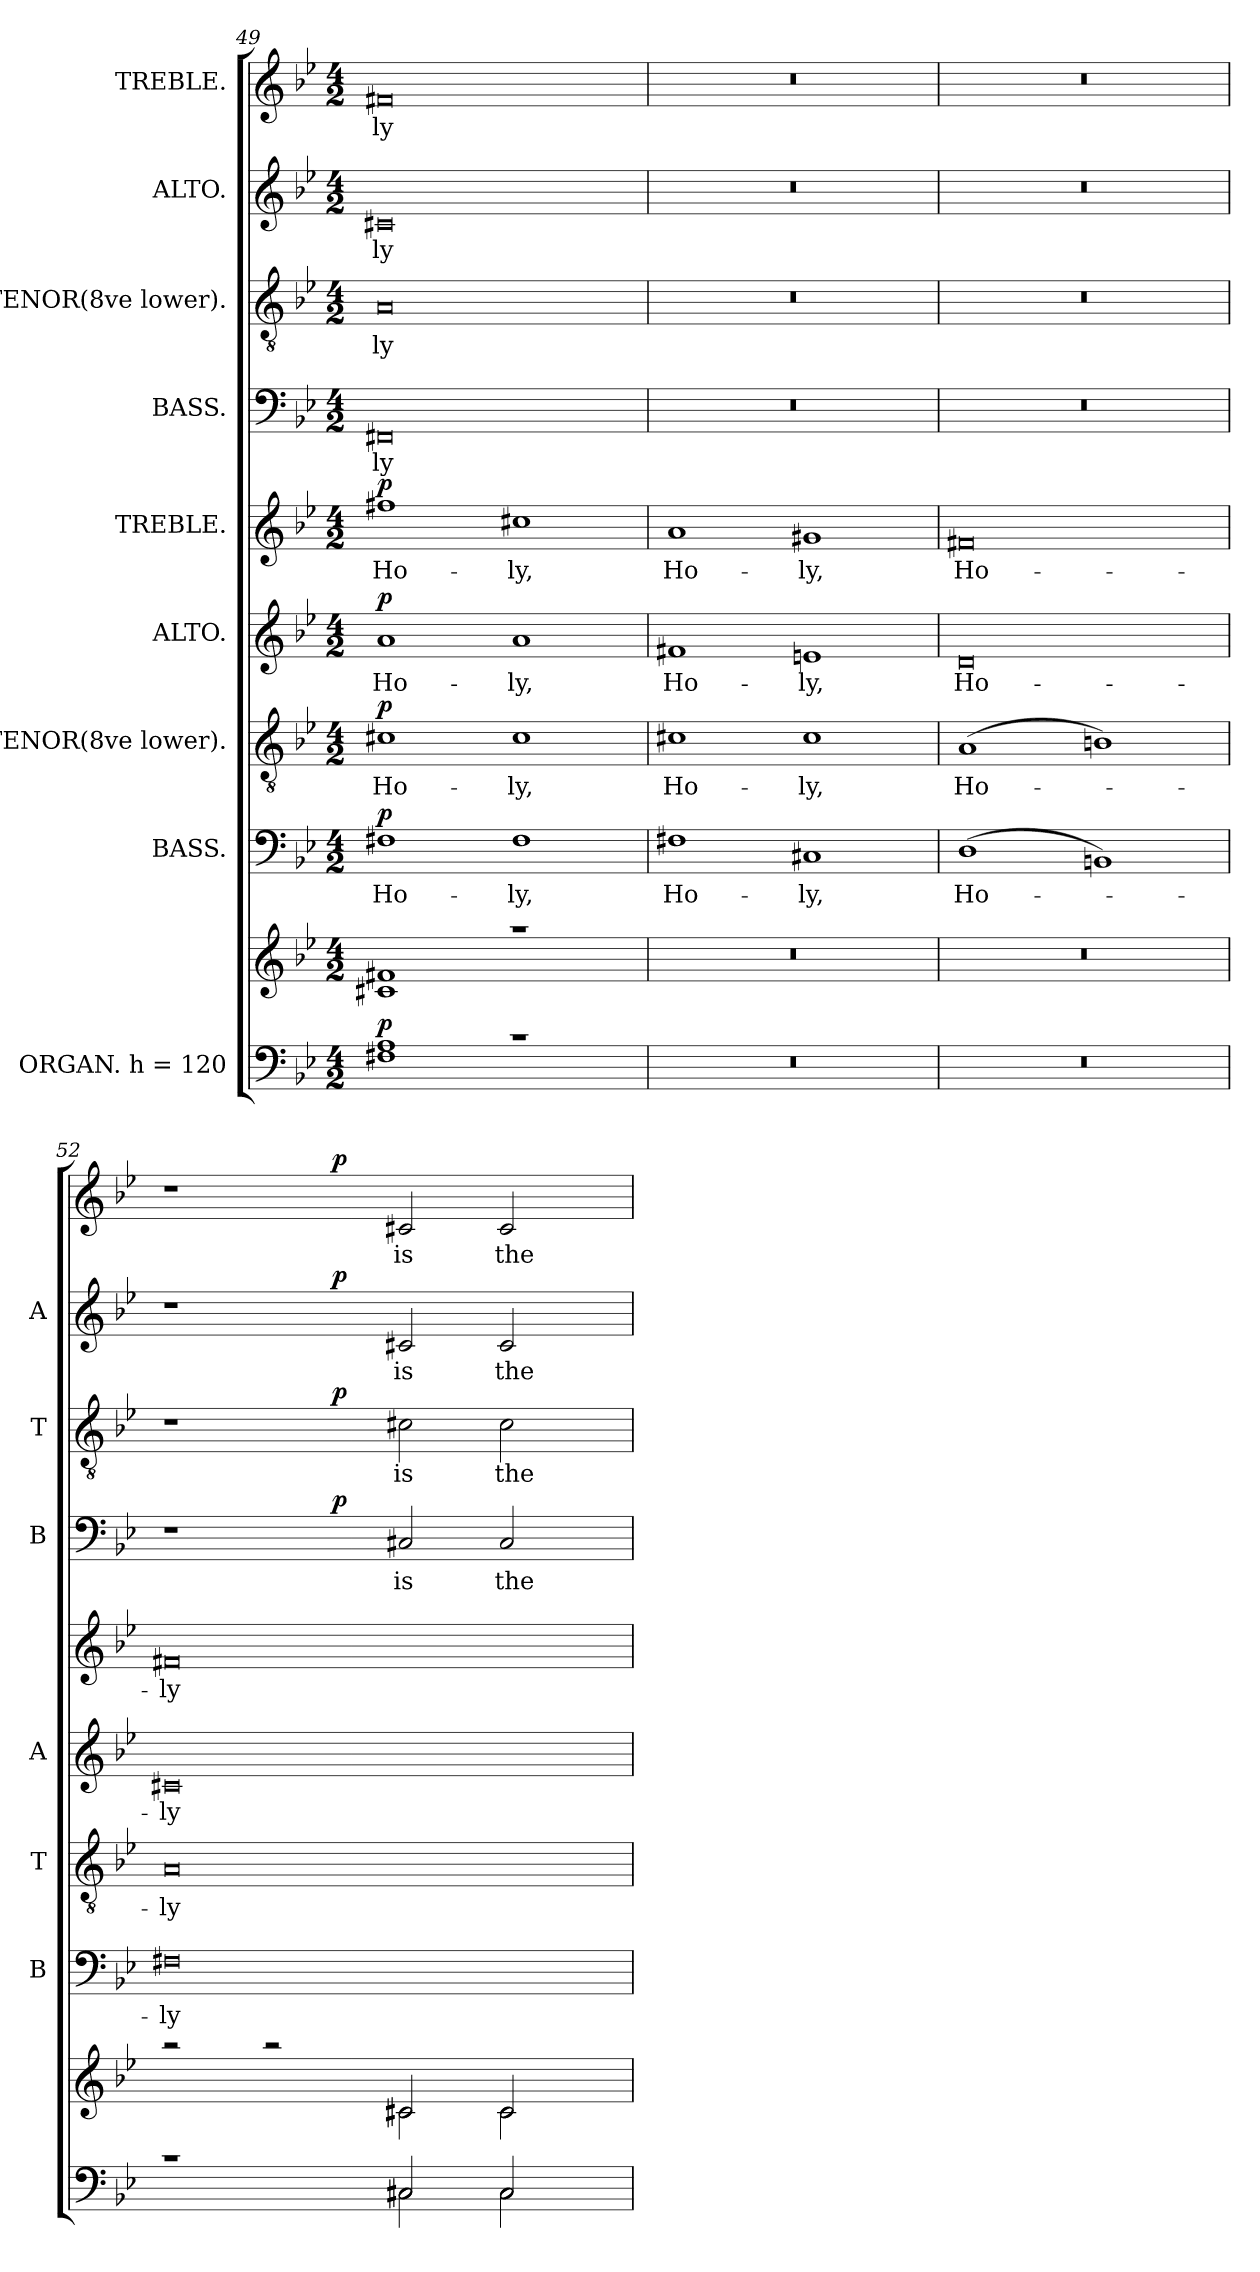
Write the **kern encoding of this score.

**kern	**kern	**dynam	**kern	**text	**dynam	**kern	**text	**dynam	**kern	**text	**dynam	**kern	**text	**dynam	**kern	**text	**dynam	**kern	**text	**dynam	**kern	**text	**dynam	**kern	**text	**dynam
*part9	*part9	*part9	*part8	*part8	*part8	*part7	*part7	*part7	*part6	*part6	*part6	*part5	*part5	*part5	*part4	*part4	*part4	*part3	*part3	*part3	*part2	*part2	*part2	*part1	*part1	*part1
*staff10	*staff9	*staff9/10	*staff8	*staff8	*staff8	*staff7	*staff7	*staff7	*staff6	*staff6	*staff6	*staff5	*staff5	*staff5	*staff4	*staff4	*staff4	*staff3	*staff3	*staff3	*staff2	*staff2	*staff2	*staff1	*staff1	*staff1
*I"ORGAN.  h = 120	*	*	*I"BASS.	*	*	*I"TENOR(8ve lower).	*	*	*I"ALTO.	*	*	*I"TREBLE.	*	*	*I"BASS.	*	*	*I"TENOR(8ve lower).	*	*	*I"ALTO.	*	*	*I"TREBLE.	*	*
*	*	*	*I'B	*	*	*I'T	*	*	*I'A	*	*	*	*	*	*I'B	*	*	*I'T	*	*	*I'A	*	*	*	*	*
*clefF4	*clefG2	*	*clefF4	*	*	*clefGv2	*	*	*clefG2	*	*	*clefG2	*	*	*clefF4	*	*	*clefGv2	*	*	*clefG2	*	*	*clefG2	*	*
*	*	*	*	*	*	*ITrd7c12	*	*	*	*	*	*	*	*	*	*	*	*ITrd7c12	*	*	*	*	*	*	*	*
*k[b-e-]	*k[b-e-]	*	*k[b-e-]	*	*	*k[b-e-]	*	*	*k[b-e-]	*	*	*k[b-e-]	*	*	*k[b-e-]	*	*	*k[b-e-]	*	*	*k[b-e-]	*	*	*k[b-e-]	*	*
*g:	*g:	*	*g:	*	*	*g:	*	*	*g:	*	*	*g:	*	*	*g:	*	*	*g:	*	*	*g:	*	*	*g:	*	*
*M4/2	*M4/2	*	*M4/2	*	*	*M4/2	*	*	*M4/2	*	*	*M4/2	*	*	*M4/2	*	*	*M4/2	*	*	*M4/2	*	*	*M4/2	*	*
=49	=49	=49	=49	=49	=49	=49	=49	=49	=49	=49	=49	=49	=49	=49	=49	=49	=49	=49	=49	=49	=49	=49	=49	=49	=49	=49
*^	*^	*	*	*	*	*	*	*	*	*	*	*	*	*	*	*	*	*	*	*	*	*	*	*	*	*
!	!	!	!	!LO:DY:a=2	!	!LO:LY:b	!LO:DY:b	!	!LO:LY:b	!LO:DY:b	!	!LO:LY:b	!LO:DY:b	!	!LO:LY:b	!LO:DY:b	!	!LO:LY:b	!	!	!LO:LY:b	!	!	!LO:LY:b	!	!	!LO:LY:b	!
1A	1F#X	1f#X	1c#X	p	1F#X	Ho-	p	1C#X	Ho-	p	1a	Ho-	p	1ff#X	Ho-	p	0FF#X	-ly	.	0AA	-ly	.	0c#X	-ly	.	0f#X	-ly	.
!	!	!	!	!	!	!LO:LY:b	!	!	!LO:LY:b	!	!	!LO:LY:b	!	!	!LO:LY:b	!	!	!	!	!	!	!	!	!	!	!	!	!
1rc	1ryy	1raa	1ryy	.	1F#	-ly,	.	1C#	-ly,	.	1a	-ly,	.	1cc#X	-ly,	.	.	.	.	.	.	.	.	.	.	.	.	.
=50	=50	=50	=50	=50	=50	=50	=50	=50	=50	=50	=50	=50	=50	=50	=50	=50	=50	=50	=50	=50	=50	=50	=50	=50	=50	=50	=50	=50
!LO:N:vis=1	!	!LO:N:vis=1	!	!	!	!LO:LY:b	!	!	!LO:LY:b	!	!	!LO:LY:b	!	!	!LO:LY:b	!	!LO:N:vis=1	!	!	!LO:N:vis=1	!	!	!LO:N:vis=1	!	!	!LO:N:vis=1	!	!
*v	*v	*	*	*	*	*	*	*	*	*	*	*	*	*	*	*	*	*	*	*	*	*	*	*	*	*	*	*
*	*v	*v	*	*	*	*	*	*	*	*	*	*	*	*	*	*	*	*	*	*	*	*	*	*	*	*	*
0r	0r	.	1F#X	Ho-	.	1C#X	Ho-	.	1f#X	Ho-	.	1a	Ho-	.	0r	.	.	0r	.	.	0r	.	.	0r	.	.
!	!	!	!	!LO:LY:b	!	!	!LO:LY:b	!	!	!LO:LY:b	!	!	!LO:LY:b	!	!	!	!	!	!	!	!	!	!	!	!	!
.	.	.	1C#X	-ly,	.	1C#	-ly,	.	1en	-ly,	.	1g#X	-ly,	.	.	.	.	.	.	.	.	.	.	.	.	.
=51	=51	=51	=51	=51	=51	=51	=51	=51	=51	=51	=51	=51	=51	=51	=51	=51	=51	=51	=51	=51	=51	=51	=51	=51	=51	=51
!LO:N:vis=1	!LO:N:vis=1	!	!	!LO:LY:b	!	!	!LO:LY:b	!	!	!LO:LY:b	!	!	!LO:LY:b	!	!LO:N:vis=1	!	!	!LO:N:vis=1	!	!	!LO:N:vis=1	!	!	!LO:N:vis=1	!	!
0r	0r	.	(>1D	Ho-	.	(>1AA	Ho-	.	0d	Ho-	.	0f#X	Ho-	.	0r	.	.	0r	.	.	0r	.	.	0r	.	.
.	.	.	1BBn)	.	.	1BBn)	.	.	.	.	.	.	.	.	.	.	.	.	.	.	.	.	.	.	.	.
=52	=52	=52	=52	=52	=52	=52	=52	=52	=52	=52	=52	=52	=52	=52	=52	=52	=52	=52	=52	=52	=52	=52	=52	=52	=52	=52
*^	*^	*	*	*	*	*	*	*	*	*	*	*	*	*	*	*	*	*	*	*	*	*	*	*	*	*
!	!	!	!	!	!	!LO:LY:b	!	!	!LO:LY:b	!	!	!LO:LY:b	!	!	!LO:LY:b	!	!	!	!	!	!	!	!	!	!	!	!	!
*	*	*	*	*	*	*	*	*	*	*	*	*	*	*	*	*	*^	*	*	*^	*	*	*^	*	*	*^	*	*
1rc	1ryy	2raa	1ryy	.	0F#X	-ly	.	0AA	-ly	.	0c#X	-ly	.	0f#X	-ly	.	1r	2.ryy	.	.	1r	2.ryy	.	.	1r	2.ryy	.	.	1r	2.ryy	.	.
.	.	2raa	.	.	.	.	.	.	.	.	.	.	.	.	.	.	.	.	.	.	.	.	.	.	.	.	.	.	.	.	.	.
!	!	!	!	!	!	!	!	!	!	!	!	!	!	!	!	!	!	!	!	!LO:DY:b	!	!	!	!LO:DY:b	!	!	!	!LO:DY:b	!	!	!	!LO:DY:b
.	.	.	.	.	.	.	.	.	.	.	.	.	.	.	.	.	.	1ryy	.	p	.	1ryy	.	p	.	1ryy	.	p	.	1ryy	.	p
!	!	!	!	!	!	!	!	!	!	!	!	!	!	!	!	!	!	!	!LO:LY:b	!	!	!	!LO:LY:b	!	!	!	!LO:LY:b	!	!	!	!LO:LY:b	!
2C#X/	2C#\	2c#X/	2c#\	.	.	.	.	.	.	.	.	.	.	.	.	.	2C#X/	.	is	.	2C#X\	.	is	.	2c#X/	.	is	.	2c#X/	.	is	.
!	!	!	!	!	!	!	!	!	!	!	!	!	!	!	!	!	!	!	!LO:LY:b	!	!	!	!LO:LY:b	!	!	!	!LO:LY:b	!	!	!	!LO:LY:b	!
2C#/	2C#\	2c#/	2c#\	.	.	.	.	.	.	.	.	.	.	.	.	.	2C#/	.	the	.	2C#\	.	the	.	2c#/	.	the	.	2c#/	.	the	.
.	.	.	.	.	.	.	.	.	.	.	.	.	.	.	.	.	.	4ryy	.	.	.	4ryy	.	.	.	4ryy	.	.	.	4ryy	.	.
*v	*v	*	*	*	*	*	*	*	*	*	*	*	*	*	*	*	*v	*v	*	*	*v	*v	*	*	*v	*v	*	*	*v	*v	*	*
*	*v	*v	*	*	*	*	*	*	*	*	*	*	*	*	*	*	*	*	*	*	*	*	*	*	*	*	*
=	=	=	=	=	=	=	=	=	=	=	=	=	=	=	=	=	=	=	=	=	=	=	=	=	=	=
*-	*-	*-	*-	*-	*-	*-	*-	*-	*-	*-	*-	*-	*-	*-	*-	*-	*-	*-	*-	*-	*-	*-	*-	*-	*-	*-
